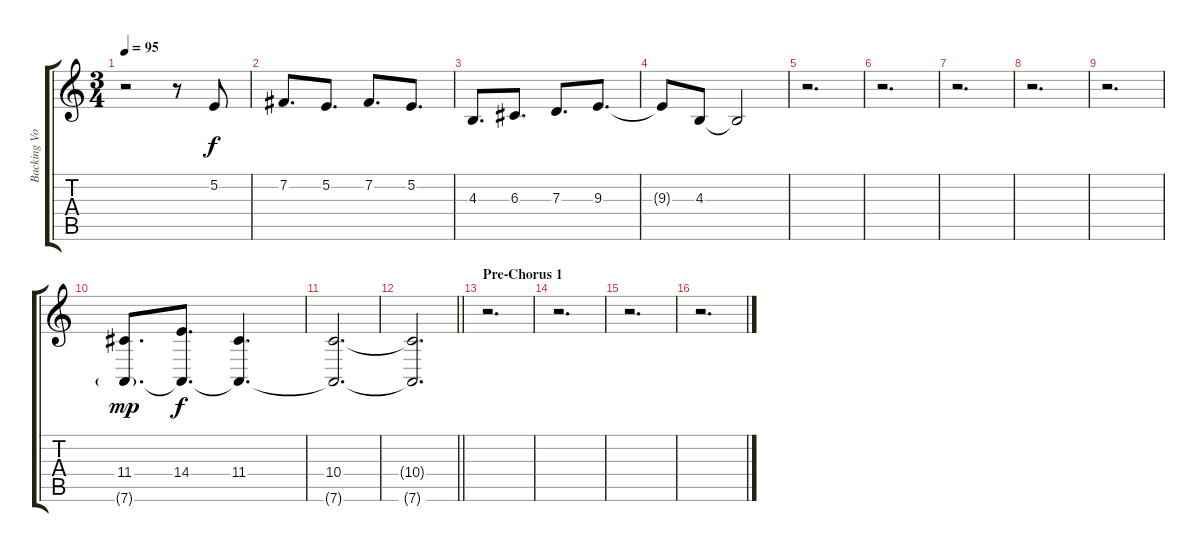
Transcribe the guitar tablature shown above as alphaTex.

\track ("Backing Vocal" "Backing Vo") {instrument oboe}
\staff {score tabs}
\tuning (E4 B3 G3 D3 A2 D2) {hide}
\ts (3 4)
\tempo 95
\clef g2
\ks c
r.2{dy f volume 15 instrument oboe} r.8 5.2.8 |
7.2.8{d} 5.2.8{d} 7.2.8{d beam merge} 5.2.8{d} |
4.3.8{d} 6.3.8{d} 7.3.8{d beam merge} 9.3.8{d} |
9.3{t}.8 4.3.8 4.3{t}.2 |
r.2{d} |
r.2{d} |
r.2{d} |
r.2{d} |
r.2{d} |
(11.4 7.6{g}).8{d dy mp} (14.4 7.6{t}).8{d dy f} (11.4 7.6{t}).4{d} |
(10.4 7.6{t}).2{d} |
\barLineRight lightlight
(10.4{t} 7.6{t}).2{d} |
\section ("" "Pre-Chorus 1")
r.2{d} |
r.2{d} |
r.2{d} |
r.2{d}
